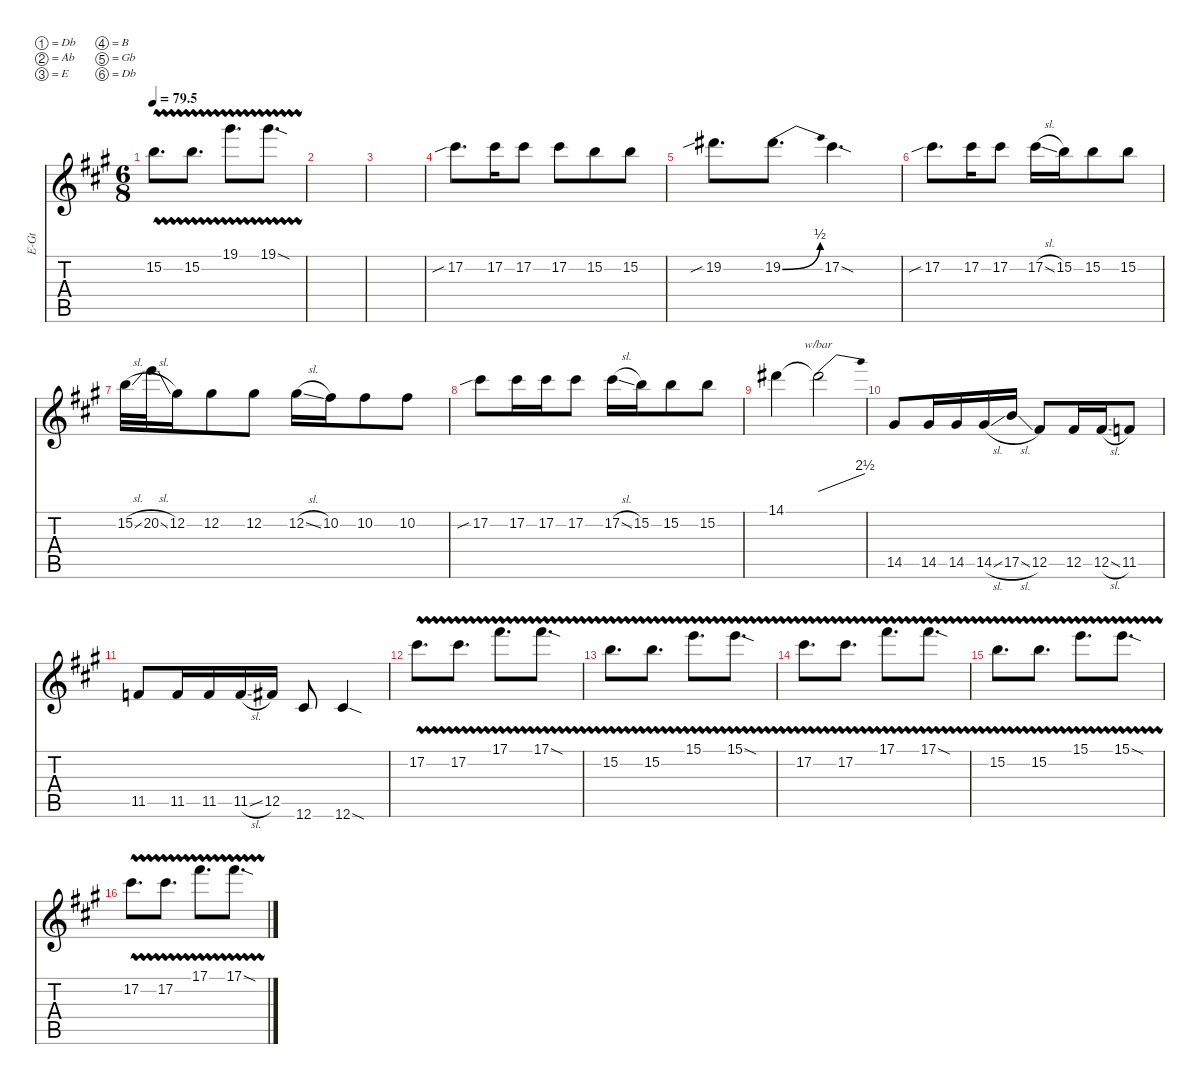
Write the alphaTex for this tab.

\defaultSystemsLayout 4
\hideDynamics
\bracketExtendMode nobrackets
\otherSystemsTrackNameOrientation horizontal
\track ("Guitar3" "E-Gt") {instrument overdrivenguitar}
\staff {score tabs}
\tuning (Db4 Ab3 E3 B2 Gb2 Db2)
\ts (6 8)
\tempo
79.5
\accidentals auto
\clef g2
\ottava regular
\simile none
\ks a
15.2{vw acc forcenatural}.8{d dy f beam Down} 15.2{vw acc forcenatural}.8{d beam Down} 19.1{vw acc #}.8{d beam Down} 19.1{vw sod acc #}.8{d beam Down} |
|
|
17.2{sib acc #}.8{d beam Down} 17.2{acc #}.16{beam Down} 17.2{acc #}.8{beam Down} 17.2{acc #}.8{beam Down} 15.2{acc forcenatural}.8{beam Down} 15.2{acc forcenatural}.8{beam Down} |
19.2{sib acc #}.8{d beam Down} 19.2{be (bend 13.799999999999999 0 27 2) acc #}.8{d beam Down} 17.2{sod acc #}.4{d beam Down} |
17.2{sib acc #}.8{d beam Down} 17.2{acc #}.16{beam Down} 17.2{acc #}.8{beam Down} 17.2{sl acc #}.16{beam Down} 15.2{acc forcenatural}.16{beam Down} 15.2{acc forcenatural}.8{beam Down} 15.2{acc forcenatural}.8{beam Down} |
15.2{sl acc forcenatural}.32{beam Down} 20.2{sl acc forcenatural}.32{beam Down} 12.2{acc #}.16{beam Down} 12.2{acc #}.8{beam Down} 12.2{acc #}.8{beam Down} 12.2{sl acc #}.16{beam Down} 10.2{acc #}.16{beam Down} 10.2{acc #}.8{beam Down} 10.2{acc #}.8{beam Down} |
17.2{sib acc #}.8{beam Down} 17.2{acc #}.16{beam Down} 17.2{acc #}.16{beam Down} 17.2{acc #}.8{beam Down} 17.2{sl acc #}.16{beam Down} 15.2{acc forcenatural}.16{beam Down} 15.2{acc forcenatural}.8{beam Down} 15.2{acc forcenatural}.8{beam Down} |
14.1{acc #}.4{beam Down} 14.1{t acc #}.2{tbe (dive default 0 0 60 10) beam Down} |
14.5{acc #}.8{beam Up} 14.5{acc #}.16{beam Up} 14.5{acc #}.16{beam Up} 14.5{sl acc #}.16{beam Up} 17.5{sl acc forcenatural}.16{beam Up} 12.5{acc #}.8{beam Up} 12.5{acc #}.16{beam Up} 12.5{sl acc #}.16{beam Up} 11.5{acc forcenatural}.8{beam Up} |
11.5{acc forcenatural}.8{beam Up} 11.5{acc forcenatural}.16{beam Up} 11.5{acc forcenatural}.16{beam Up} 11.5{sl acc forcenatural}.16{beam Up} 12.5{acc #}.16{beam Up} 12.6{acc #}.8{beam Up} 12.6{sod acc #}.4{beam Up} |
17.2{vw acc #}.8{d beam Down} 17.2{vw acc #}.8{d beam Down} 17.1{vw acc #}.8{d beam Down} 17.1{vw sod acc #}.8{d beam Down} |
15.2{vw acc forcenatural}.8{d beam Down} 15.2{vw acc forcenatural}.8{d beam Down} 15.1{vw acc forcenatural}.8{d beam Down} 15.1{vw sod acc forcenatural}.8{d beam Down} |
17.2{vw acc #}.8{d beam Down} 17.2{vw acc #}.8{d beam Down} 17.1{vw acc #}.8{d beam Down} 17.1{vw sod acc #}.8{d beam Down} |
15.2{vw acc forcenatural}.8{d beam Down} 15.2{vw acc forcenatural}.8{d beam Down} 15.1{vw acc forcenatural}.8{d beam Down} 15.1{vw sod acc forcenatural}.8{d beam Down} |
17.2{vw acc #}.8{d beam Down} 17.2{vw acc #}.8{d beam Down} 17.1{vw acc #}.8{d beam Down} 17.1{vw sod acc #}.8{d beam Down}
